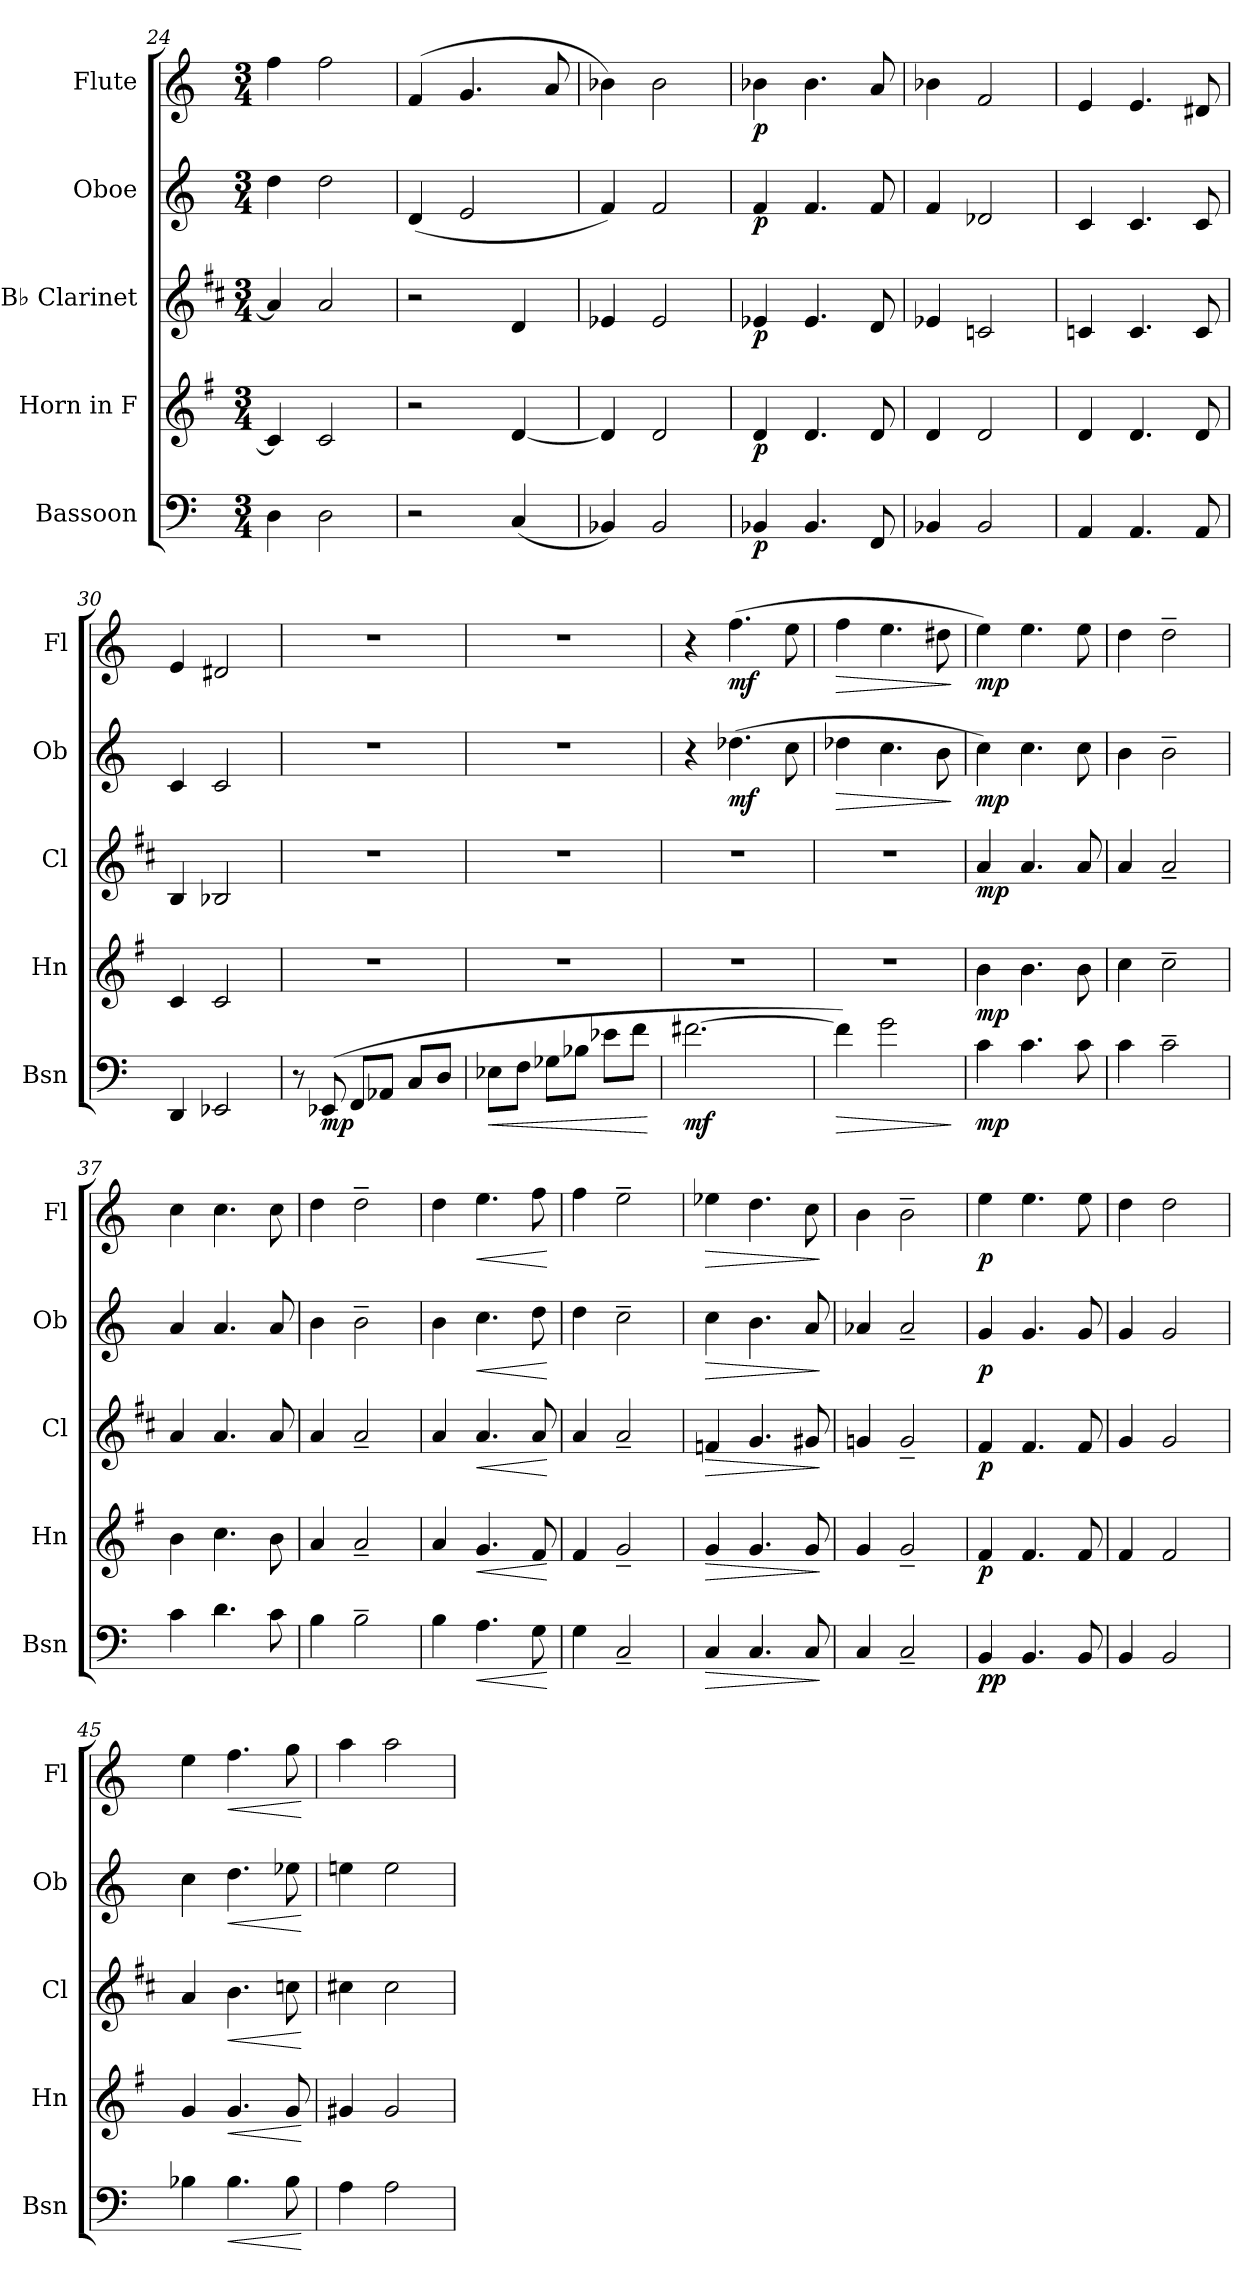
**kern	**dynam	**kern	**dynam	**kern	**dynam	**kern	**dynam	**kern	**dynam
*part5	*part5	*part4	*part4	*part3	*part3	*part2	*part2	*part1	*part1
*staff5	*staff5	*staff4	*staff4	*staff3	*staff3	*staff2	*staff2	*staff1	*staff1
*I"Bassoon	*	*I"Horn in F	*	*I"B♭ Clarinet	*	*I"Oboe	*	*I"Flute	*
*I'Bsn	*	*I'Hn	*	*I'Cl	*	*I'Ob	*	*I'Fl	*
*clefF4	*	*clefG2	*	*clefG2	*	*clefG2	*	*clefG2	*
*	*	*ITrd4c7	*	*ITrd1c2	*	*	*	*	*
*k[]	*	*k[]	*	*k[]	*	*k[]	*	*k[]	*
*M3/4	*	*M3/4	*	*M3/4	*	*M3/4	*	*M3/4	*
=24	=24	=24	=24	=24	=24	=24	=24	=24	=24
4D\	.	4F/]	.	4g/]	.	4dd\	.	4ff\	.
2D\	.	2F/	.	2g/	.	2dd\	.	2ff\	.
=25	=25	=25	=25	=25	=25	=25	=25	=25	=25
2r	.	2r	.	2r	.	(4d/	.	(4f/	.
.	.	.	.	.	.	2e/	.	4.g/	.
(4C/	.	[4G/	.	4c/	.	.	.	.	.
.	.	.	.	.	.	.	.	8a/	.
=26	=26	=26	=26	=26	=26	=26	=26	=26	=26
4BB-X/)	.	4G/]	.	4d-X/	.	4f/)	.	4b-X\)	.
2BB-/	.	2G/	.	2d-/	.	2f/	.	2b-\	.
!!LO:LB:g=z
=27	=27	=27	=27	=27	=27	=27	=27	=27	=27
!	!LO:DY:b	!	!LO:DY:b	!	!LO:DY:b	!	!LO:DY:b	!	!LO:DY:b
4BB-X/	p	4G/	p	4d-X/	p	4f/	p	4b-X\	p
4.BB-/	.	4.G/	.	4.d-/	.	4.f/	.	4.b-\	.
8FF/	.	8G/	.	8c/	.	8f/	.	8a/	.
=28	=28	=28	=28	=28	=28	=28	=28	=28	=28
4BB-X/	.	4G/	.	4d-X/	.	4f/	.	4b-X\	.
2BB-/	.	2G/	.	2B-X/	.	2d-X/	.	2f/	.
=29	=29	=29	=29	=29	=29	=29	=29	=29	=29
4AA/	.	4G/	.	4B-X/	.	4c/	.	4e/	.
4.AA/	.	4.G/	.	4.B-/	.	4.c/	.	4.e/	.
8AA/	.	8G/	.	8B-/	.	8c/	.	8d#X/	.
=30	=30	=30	=30	=30	=30	=30	=30	=30	=30
4DD/	.	4F/	.	4A/	.	4c/	.	4e/	.
2EE-X/	.	2F/	.	2A-X/	.	2c/	.	2d#X/	.
=31	=31	=31	=31	=31	=31	=31	=31	=31	=31
8r	.	2.r	.	2.r	.	2.r	.	2.r	.
!	!LO:DY:b	!	!	!	!	!	!	!	!
(8EE-X/	mp	.	.	.	.	.	.	.	.
8FF/L	.	.	.	.	.	.	.	.	.
8AA-X/J	.	.	.	.	.	.	.	.	.
8C/L	.	.	.	.	.	.	.	.	.
8D/J	.	.	.	.	.	.	.	.	.
=32	=32	=32	=32	=32	=32	=32	=32	=32	=32
!	!LO:HP:b	!	!	!	!	!	!	!	!
8E-X\L	<	2.r	.	2.r	.	2.r	.	2.r	.
8F\J	.	.	.	.	.	.	.	.	.
8G-X\L	.	.	.	.	.	.	.	.	.
8B-X\J	.	.	.	.	.	.	.	.	.
8e-X\L	.	.	.	.	.	.	.	.	.
8f\J	.	.	.	.	.	.	.	.	.
.	[	.	.	.	.	.	.	.	.
=33	=33	=33	=33	=33	=33	=33	=33	=33	=33
!	!LO:DY:b	!	!	!	!	!	!	!	!
[2.f#X\	mf	2.r	.	2.r	.	4r	.	4r	.
!	!	!	!	!	!	!	!LO:DY:b	!	!LO:DY:b
.	.	.	.	.	.	(4.dd-X\	mf	(4.ff\	mf
.	.	.	.	.	.	8cc\	.	8ee\	.
!!LO:PB:g=z
=34	=34	=34	=34	=34	=34	=34	=34	=34	=34
!	!LO:HP:b	!	!	!	!	!	!LO:HP:b	!	!LO:HP:b
4f#\])	>	2.r	.	2.r	.	4dd-X\	>	4ff\	>
2g\	.	.	.	.	.	4.cc\	.	4.ee\	.
.	.	.	.	.	.	8b\	.	8dd#X\	.
.	]	.	.	.	.	.	]	.	]
=35	=35	=35	=35	=35	=35	=35	=35	=35	=35
!	!LO:DY:b	!	!LO:DY:b	!	!LO:DY:b	!	!LO:DY:b	!	!LO:DY:b
4c\	mp	4e\	mp	4g/	mp	4cc\)	mp	4ee\)	mp
4.c\	.	4.e\	.	4.g/	.	4.cc\	.	4.ee\	.
8c\	.	8e\	.	8g/	.	8cc\	.	8ee\	.
=36	=36	=36	=36	=36	=36	=36	=36	=36	=36
4c\	.	4f\	.	4g/	.	4b\	.	4dd\	.
2c~\	.	2f~\	.	2g~/	.	2b~\	.	2dd~\	.
=37	=37	=37	=37	=37	=37	=37	=37	=37	=37
4c\	.	4e\	.	4g/	.	4a/	.	4cc\	.
4.d\	.	4.f\	.	4.g/	.	4.a/	.	4.cc\	.
8c\	.	8e\	.	8g/	.	8a/	.	8cc\	.
=38	=38	=38	=38	=38	=38	=38	=38	=38	=38
4B\	.	4d/	.	4g/	.	4b\	.	4dd\	.
2B~\	.	2d~/	.	2g~/	.	2b~\	.	2dd~\	.
=39	=39	=39	=39	=39	=39	=39	=39	=39	=39
4B\	.	4d/	.	4g/	.	4b\	.	4dd\	.
!	!LO:HP:b	!	!LO:HP:b	!	!LO:HP:b	!	!LO:HP:b	!	!LO:HP:b
4.A\	<	4.c/	<	4.g/	<	4.cc\	<	4.ee\	<
8G\	.	8B/	.	8g/	.	8dd\	.	8ff\	.
.	[	.	[	.	[	.	[	.	[
=40	=40	=40	=40	=40	=40	=40	=40	=40	=40
4G\	.	4B/	.	4g/	.	4dd\	.	4ff\	.
2C~/	.	2c~/	.	2g~/	.	2cc~\	.	2ee~\	.
=41	=41	=41	=41	=41	=41	=41	=41	=41	=41
!	!LO:HP:b	!	!LO:HP:b	!	!LO:HP:b	!	!LO:HP:b	!	!LO:HP:b
4C/	>	4c/	>	4e-X/	>	4cc\	>	4ee-X\	>
4.C/	.	4.c/	.	4.f/	.	4.b\	.	4.dd\	.
8C/	.	8c/	.	8f#X/	.	8a/	.	8cc\	.
.	]	.	]	.	]	.	]	.	]
=42	=42	=42	=42	=42	=42	=42	=42	=42	=42
4C/	.	4c/	.	4fn/	.	4a-X/	.	4b\	.
2C~/	.	2c~/	.	2f~/	.	2a-~/	.	2b~\	.
!!LO:LB:g=z
=43	=43	=43	=43	=43	=43	=43	=43	=43	=43
!	!LO:DY:b	!	!	!	!	!	!	!	!
!	!LO:DY:n=1:b	!	!LO:DY:b	!	!LO:DY:b	!	!LO:DY:b	!	!LO:DY:b
4BB/	p p	4B/	p	4e/	p	4g/	p	4ee\	p
4.BB/	.	4.B/	.	4.e/	.	4.g/	.	4.ee\	.
8BB/	.	8B/	.	8e/	.	8g/	.	8ee\	.
=44	=44	=44	=44	=44	=44	=44	=44	=44	=44
4BB/	.	4B/	.	4f/	.	4g/	.	4dd\	.
2BB/	.	2B/	.	2f/	.	2g/	.	2dd\	.
=45	=45	=45	=45	=45	=45	=45	=45	=45	=45
4B-X\	.	4c/	.	4g/	.	4cc\	.	4ee\	.
!	!LO:HP:b	!	!LO:HP:b	!	!LO:HP:b	!	!LO:HP:b	!	!LO:HP:b
4.B-\	<	4.c/	<	4.a\	<	4.dd\	<	4.ff\	<
8B-\	.	8c/	.	8b-X\	.	8ee-X\	.	8gg\	.
.	[	.	[	.	[	.	[	.	[
=46	=46	=46	=46	=46	=46	=46	=46	=46	=46
4A\	.	4c#X/	.	4bn\	.	4een\	.	4aa\	.
2A\	.	2c#/	.	2b\	.	2ee\	.	2aa\	.
=	=	=	=	=	=	=	=	=	=
*-	*-	*-	*-	*-	*-	*-	*-	*-	*-
